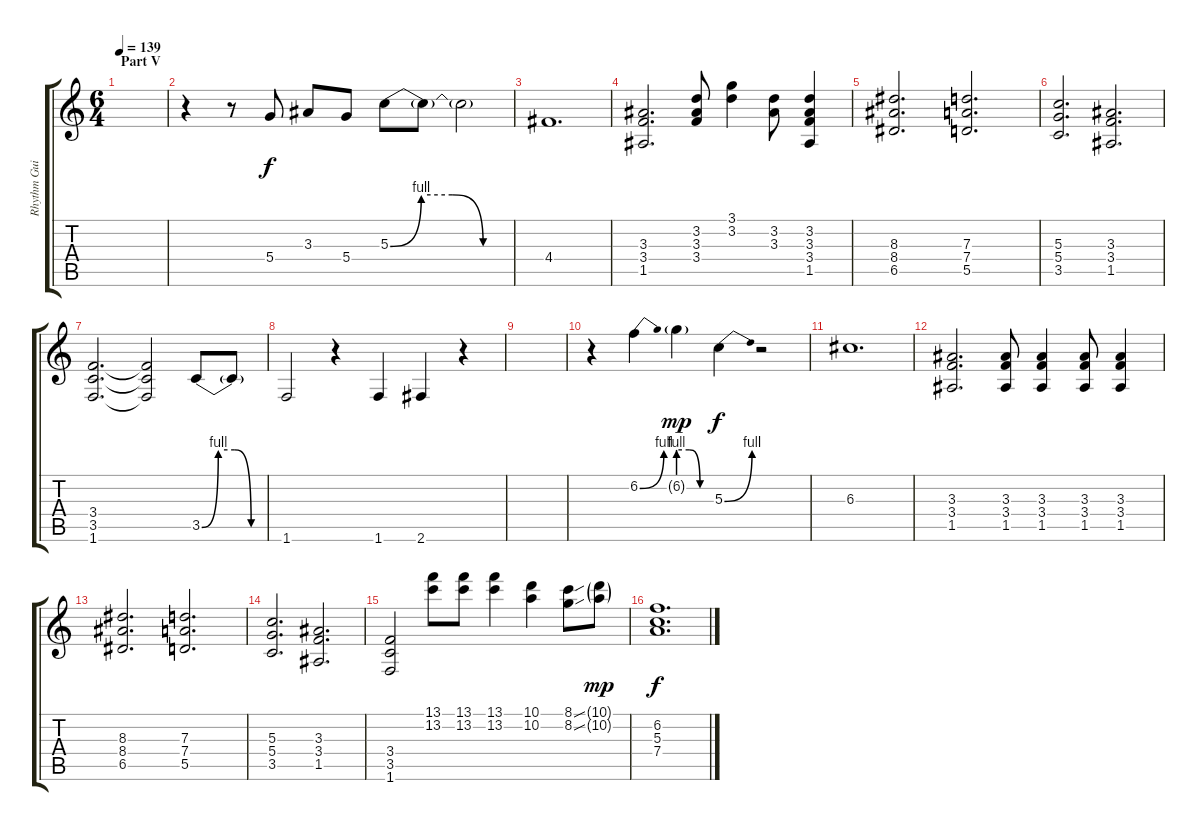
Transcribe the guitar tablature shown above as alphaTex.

\track ("Rhythm Guitar I (David Gilmour)" "Rhythm Gui") {instrument electricguitarclean}
\staff {score tabs}
\tuning (E4 B3 G3 D3 A2 E2) {hide}
\ts (6 4)
\section ("" "Part V")
\tempo 139
\clef g2
\ks c
|
r.4{volume 13} r.8 5.4.8 3.3.8 5.4.8 5.3{be (custom 0 0 15 4 30 4 45 0 60 0)}.8 5.3{t}.8 5.3{t}.2 |
4.4.1{d} |
(3.3 3.4 1.5).2{d} (3.2 3.3 3.4).8 (3.1 3.2).4 (3.2 3.3).8 (3.2 3.3 3.4 1.5).4 |
(8.3 8.4 6.5).2{d} (7.3 7.4 5.5).2{d} |
(5.3 5.4 3.5).2{d} (3.3 3.4 1.5).2{d} |
(3.4 3.5 1.6).2{d} (3.4{t} 3.5{t} 1.6{t}).2 3.5{be (custom 0 0 15 4 30 4 45 0 60 0)}.8 3.5{t}.8 |
1.6.2 r.4 1.6.4 2.6.4 r.4 |
|
r.4 6.2{be (bend 0 0 60 4)}.4 6.2{be (custom 0 4 20 4 40 0 60 0) g}.4{dy mp} 5.3{be (bend 0 0 60 4)}.4{dy f} r.2 |
6.3.1{d} |
(3.3 3.4 1.5).2{d} (3.3 3.4 1.5).8 (3.3 3.4 1.5).4 (3.3 3.4 1.5).8 (3.3 3.4 1.5).4 |
(8.3 8.4 6.5).2{d} (7.3 7.4 5.5).2{d} |
(5.3 5.4 3.5).2{d} (3.3 3.4 1.5).2{d} |
(3.4 3.5 1.6).2 (13.1 13.2).8 (13.1 13.2).8 (13.1 13.2).4 (10.1 10.2).4 (8.1{ss} 8.2{ss}).8 (10.1{g} 10.2{g}).8{dy mp} |
(6.2 5.3 7.4).1{d dy f}
